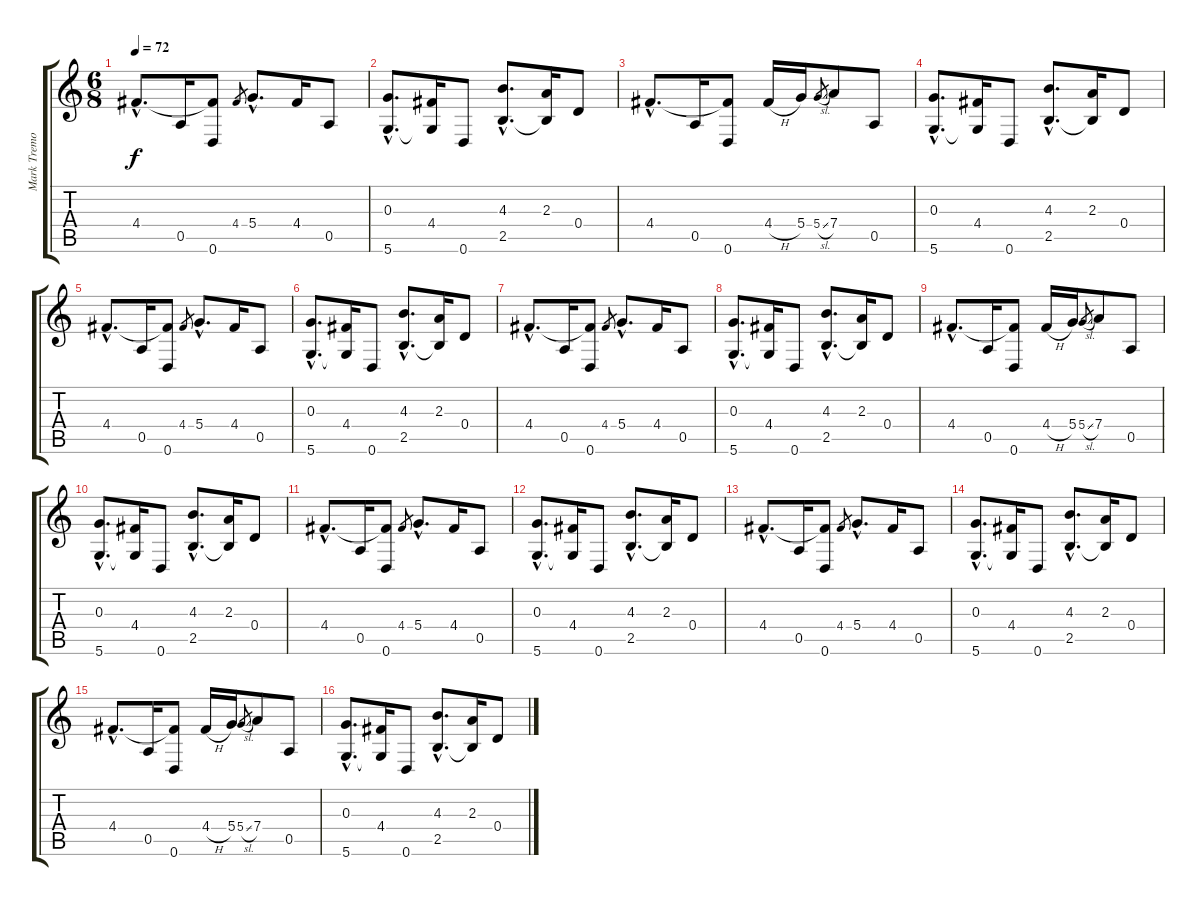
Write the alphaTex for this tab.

\track ("Mark Tremonti" "Mark Tremo") {instrument acousticguitarsteel}
\staff {score tabs}
\tuning (E4 B3 G3 D3 A2 D2) {hide}
\ts (6 8)
\tempo 72
\clef g2
\ks c
4.4{hac}.8{d dy f} 0.5.16 (4.4{t} 0.6).8 4.4.8{gr} 5.4{hac}.8{d} 4.4.16 0.5.8 |
(0.3{hac} 5.6{hac}).8{d} (4.4 5.6{t}).16 0.6.8 (4.3{hac} 2.5{hac}).8{d} (2.3 2.5{t}).16 0.4.8 |
4.4{hac}.8{d} 0.5.16 (4.4{t} 0.6).8 4.4{h}.16 5.4.16 5.4{sl}.8{gr} 7.4.8 0.5.8 |
(0.3{hac} 5.6{hac}).8{d} (4.4 5.6{t}).16 0.6.8 (4.3{hac} 2.5{hac}).8{d} (2.3 2.5{t}).16 0.4.8 |
4.4{hac}.8{d} 0.5.16 (4.4{t} 0.6).8 4.4.8{gr} 5.4{hac}.8{d} 4.4.16 0.5.8 |
(0.3{hac} 5.6{hac}).8{d} (4.4 5.6{t}).16 0.6.8 (4.3{hac} 2.5{hac}).8{d} (2.3 2.5{t}).16 0.4.8 |
4.4{hac}.8{d} 0.5.16 (4.4{t} 0.6).8 4.4.8{gr} 5.4{hac}.8{d} 4.4.16 0.5.8 |
(0.3{hac} 5.6{hac}).8{d} (4.4 5.6{t}).16 0.6.8 (4.3{hac} 2.5{hac}).8{d} (2.3 2.5{t}).16 0.4.8 |
4.4{hac}.8{d} 0.5.16 (4.4{t} 0.6).8 4.4{h}.16 5.4.16 5.4{sl}.8{gr} 7.4.8 0.5.8 |
(0.3{hac} 5.6{hac}).8{d} (4.4 5.6{t}).16 0.6.8 (4.3{hac} 2.5{hac}).8{d} (2.3 2.5{t}).16 0.4.8 |
4.4{hac}.8{d} 0.5.16 (4.4{t} 0.6).8 4.4.8{gr} 5.4{hac}.8{d} 4.4.16 0.5.8 |
(0.3{hac} 5.6{hac}).8{d} (4.4 5.6{t}).16 0.6.8 (4.3{hac} 2.5{hac}).8{d} (2.3 2.5{t}).16 0.4.8 |
4.4{hac}.8{d} 0.5.16 (4.4{t} 0.6).8 4.4.8{gr} 5.4{hac}.8{d} 4.4.16 0.5.8 |
(0.3{hac} 5.6{hac}).8{d} (4.4 5.6{t}).16 0.6.8 (4.3{hac} 2.5{hac}).8{d} (2.3 2.5{t}).16 0.4.8 |
4.4{hac}.8{d} 0.5.16 (4.4{t} 0.6).8 4.4{h}.16 5.4.16 5.4{sl}.8{gr} 7.4.8 0.5.8 |
(0.3{hac} 5.6{hac}).8{d} (4.4 5.6{t}).16 0.6.8 (4.3{hac} 2.5{hac}).8{d} (2.3 2.5{t}).16 0.4.8
